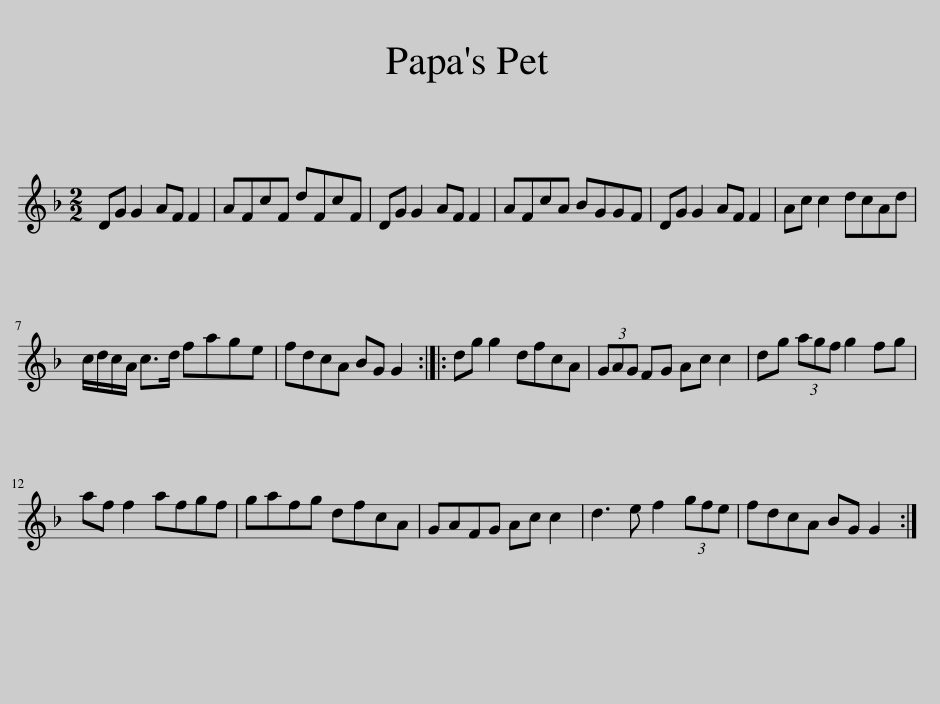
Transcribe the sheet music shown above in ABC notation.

X:1
L:1/8
M:2/2
I:linebreak $
K:F
V:1 treble
V:1
 DG G2 AF F2 | AFcF dFcF | DG G2 AF F2 | AFcA BGGF | DG G2 AF F2 | %5
 Ac c2 dcAd |$ c/d/c/A/ c>d fage | fdcA BG G2 :: dg g2 dfcA | (3GAG FG Ac c2 | %10
 dg (3agf g2 fg |$ af f2 afgf | gafg dfcA | GAFG Ac c2 | d3 e f2 (3gfe | %15
 fdcA BG G2 :| %16
